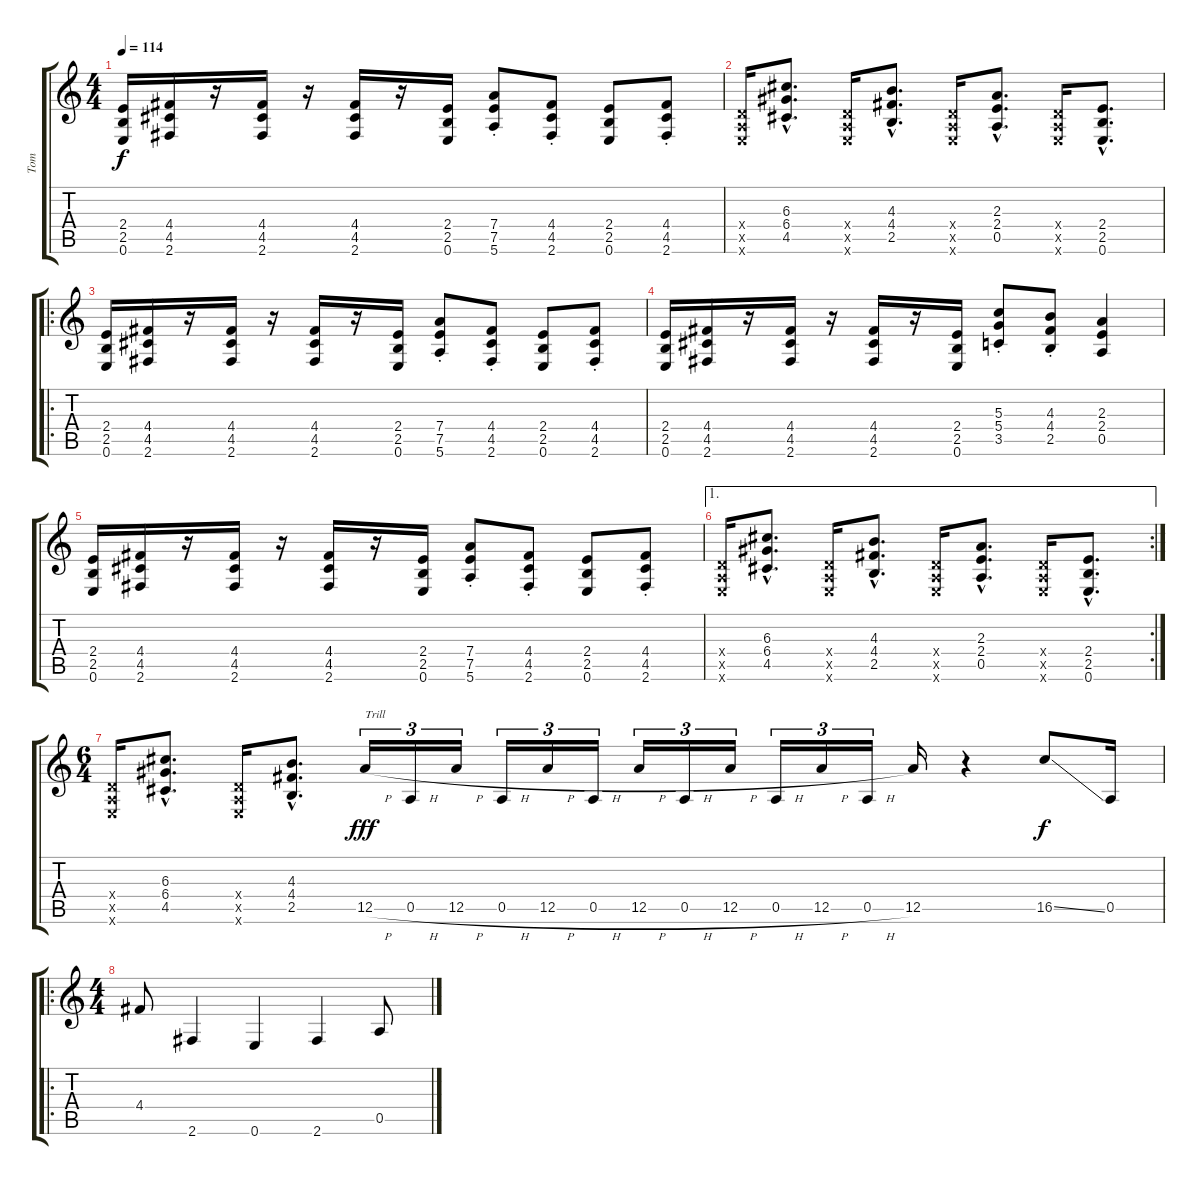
\track ("Tom" "Tom") {instrument overdrivenguitar}
\staff {score tabs}
\tuning (E4 B3 G3 D3 A2 E2) {hide}
\ts (4 4)
\tempo 114
\clef g2
\ks c
(2.4 2.5 0.6).16{dy f} (4.4 4.5 2.6).16 r.16 (4.4 4.5 2.6).16 r.16 (4.4 4.5 2.6).16 r.16 (2.4 2.5 0.6).16 (7.4{st} 7.5{st} 5.6{st}).8 (4.4{st} 4.5{st} 2.6{st}).8 (2.4 2.5 0.6).8 (4.4{st} 4.5{st} 2.6{st}).8 |
(0.4{x} 0.5{x} 0.6{x}).16 (6.3{hac} 6.4{hac} 4.5{hac}).8{d} (0.4{x} 0.5{x} 0.6{x}).16 (4.3{hac} 4.4{hac} 2.5{hac}).8{d} (0.4{x} 0.5{x} 0.6{x}).16 (2.3{hac} 2.4{hac} 0.5{hac}).8{d} (0.4{x} 0.5{x} 0.6{x}).16 (2.4{hac} 2.5{hac} 0.6{hac}).8{d} |
\ro
(2.4 2.5 0.6).16 (4.4 4.5 2.6).16 r.16 (4.4 4.5 2.6).16 r.16 (4.4 4.5 2.6).16 r.16 (2.4 2.5 0.6).16 (7.4{st} 7.5{st} 5.6{st}).8 (4.4{st} 4.5{st} 2.6{st}).8 (2.4 2.5 0.6).8 (4.4{st} 4.5{st} 2.6{st}).8 |
(2.4 2.5 0.6).16 (4.4 4.5 2.6).16 r.16 (4.4 4.5 2.6).16 r.16 (4.4 4.5 2.6).16 r.16 (2.4 2.5 0.6).16 (5.3{st} 5.4{st} 3.5{st}).8 (4.3{st} 4.4{st} 2.5{st}).8 (2.3 2.4 0.5).4 |
(2.4 2.5 0.6).16 (4.4 4.5 2.6).16 r.16 (4.4 4.5 2.6).16 r.16 (4.4 4.5 2.6).16 r.16 (2.4 2.5 0.6).16 (7.4{st} 7.5{st} 5.6{st}).8 (4.4{st} 4.5{st} 2.6{st}).8 (2.4 2.5 0.6).8 (4.4{st} 4.5{st} 2.6{st}).8 |
\ae 1
\rc 2
(0.4{x} 0.5{x} 0.6{x}).16 (6.3{hac} 6.4{hac} 4.5{hac}).8{d} (0.4{x} 0.5{x} 0.6{x}).16 (4.3{hac} 4.4{hac} 2.5{hac}).8{d} (0.4{x} 0.5{x} 0.6{x}).16 (2.3{hac} 2.4{hac} 0.5{hac}).8{d} (0.4{x} 0.5{x} 0.6{x}).16 (2.4{hac} 2.5{hac} 0.6{hac}).8{d} |
\ts (6 4)
(0.4{x} 0.5{x} 0.6{x}).16 (6.3{hac} 6.4{hac} 4.5{hac}).8{d} (0.4{x} 0.5{x} 0.6{x}).16 (4.3{hac} 4.4{hac} 2.5{hac}).8{d} 12.5{h}.16{tu (3 2) txt "Trill" dy fff} 0.5{h}.16{tu (3 2)} 12.5{h}.16{tu (3 2)} 0.5{h}.16{tu (3 2)} 12.5{h}.16{tu (3 2)} 0.5{h}.16{tu (3 2)} 12.5{h}.16{tu (3 2)} 0.5{h}.16{tu (3 2)} 12.5{h}.16{tu (3 2)} 0.5{h}.16{tu (3 2)} 12.5{h}.16{tu (3 2)} 0.5{h}.16{tu (3 2)} 12.5.16 r.4 16.5{ss}.8{dy f} 0.5.16 |
\ro
\ts (4 4)
4.4.8 2.6.4 0.6.4 2.6.4 0.5.8
